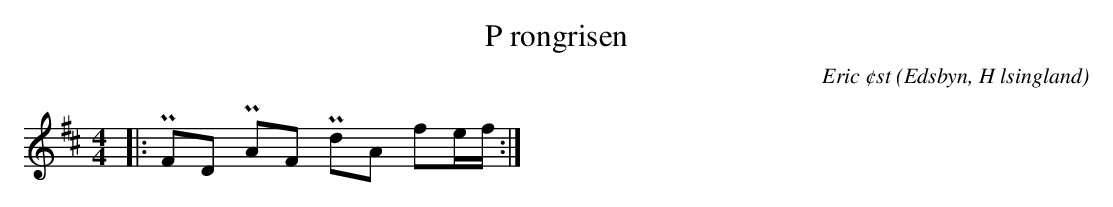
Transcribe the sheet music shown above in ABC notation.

X:1
T:P rongrisen
O:Edsbyn, H lsingland
M:4/4
L:1/16
C: Eric ¢st
K:D
|: +uppermordent+F2D2 +uppermordent+A2F2 +uppermordent+d2A2 f2ef :|
